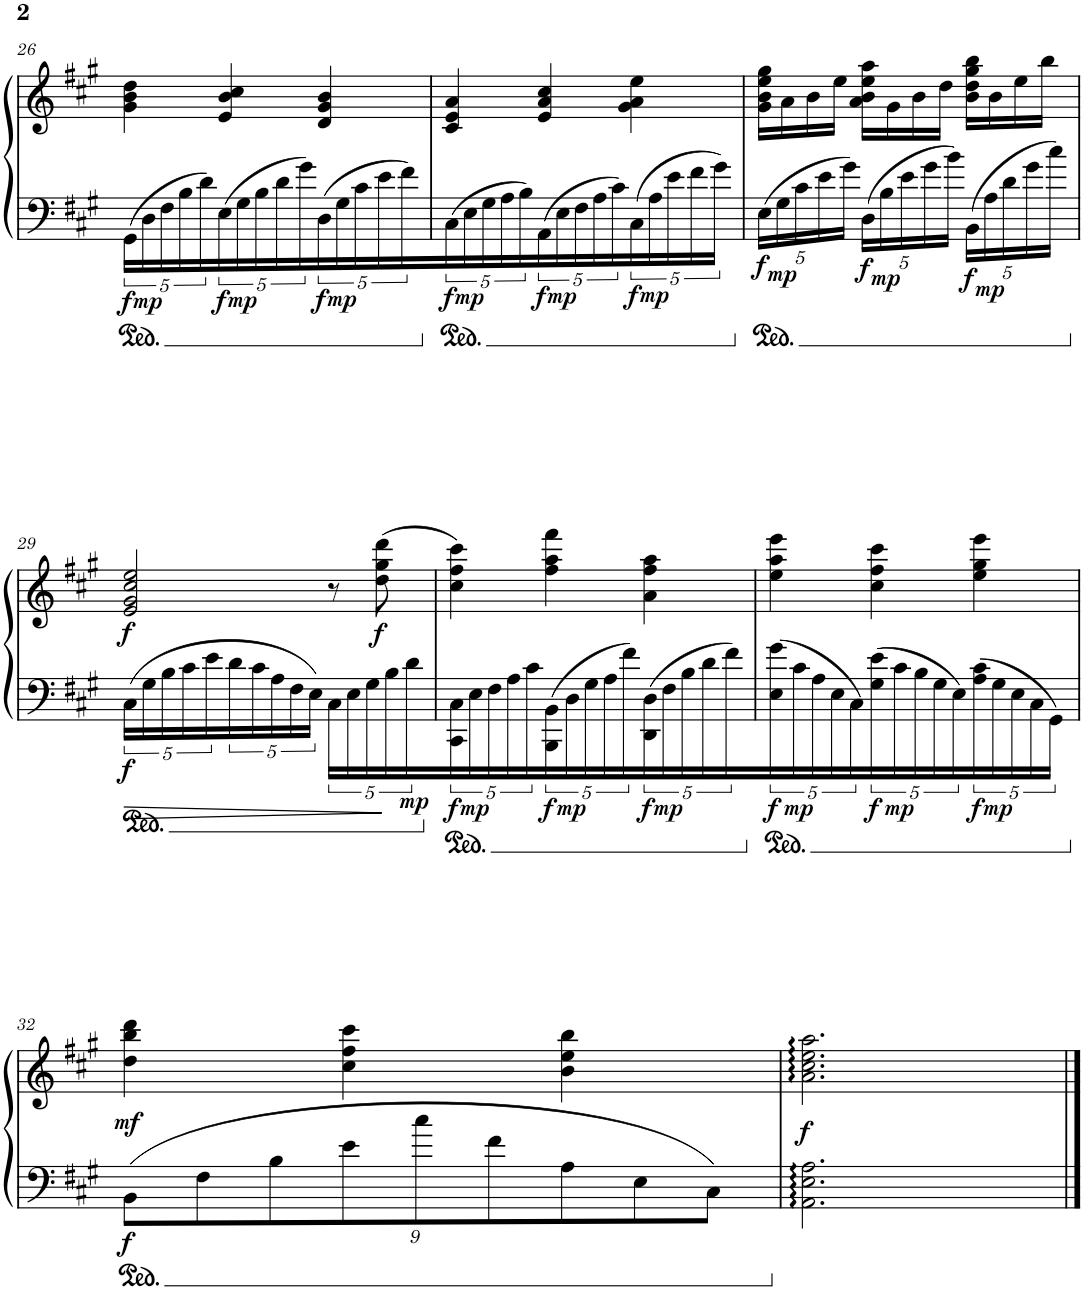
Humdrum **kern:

**kern	**kern	**dynam
*part1	*part1	*part1
*staff2	*staff1	*staff1/2
*I"Piano	*	*
*I'Pno.	*	*
!!LO:PB:g=z
*clefF4	*clefG2	*
*k[f#c#g#]	*k[f#c#g#]	*
*M3/4	*M3/4	*
=26	=26	=26
!	!	!LO:DY:b=2
20GG#\LL	4g#\ 4b\ 4dd\	f
!	!	!LO:DY:b=2
20D\	.	mp
20F#\	.	.
20B\	.	.
20d\	.	.
!	!	!LO:DY:b=2
20E\	4e/ 4b/ 4cc#/	f
!	!	!LO:DY:b=2
20G#\	.	mp
20B\	.	.
20d\	.	.
20g#\	.	.
!	!	!LO:DY:b=2
20D\	4d/ 4g#/ 4b/	f
!	!	!LO:DY:b=2
20G#\	.	mp
20c#\	.	.
20e\	.	.
20f#\	.	.
=27	=27	=27
!	!	!LO:DY:b=2
20C#\	4c#/ 4e/ 4a/	f
!	!	!LO:DY:b=2
20E\	.	mp
20G#\	.	.
20A\	.	.
20B\	.	.
!	!	!LO:DY:b=2
20AA\	4e/ 4a/ 4cc#/	f
!	!	!LO:DY:b=2
20E\	.	mp
20F#\	.	.
20A\	.	.
20c#\	.	.
!	!	!LO:DY:b=2
20C#\	4g#\ 4a\ 4ee\	f
!	!	!LO:DY:b=2
20A\	.	mp
20e\	.	.
20f#\	.	.
20g#\JJ	.	.
=28	=28	=28
*Xbrackettup	*	*
!	!	!LO:DY:b=2
20E\LL	16g#\ 16b\ 16ee\ 16gg#\LL	f
!	!	!LO:DY:b=2
20G#\	.	mp
.	16a\	.
20c#\	.	.
.	16b\	.
20e\	.	.
.	16ee\JJ	.
20g#\JJ	.	.
!	!	!LO:DY:b=2
20D\LL	16a\ 16b\ 16ee\ 16aa\LL	f
!	!	!LO:DY:b=2
20B\	.	mp
.	16g#\	.
20e\	.	.
.	16b\	.
20g#\	.	.
.	16dd\JJ	.
20b\JJ	.	.
!	!	!LO:DY:b=2
20BB\LL	16b\ 16dd\ 16gg#\ 16bb\LL	f
!	!	!LO:DY:b=2
20A\	.	mp
.	16b\	.
20d\	.	.
.	16ee\	.
20g#\	.	.
.	16bb\JJ	.
20cc#\JJ	.	.
!!LO:LB:g=z
=29	=29	=29
*brackettup	*	*
!	!	!LO:DY:b=2
!	!	!LO:DY:n=1:b
20C#\LL	2e/ 2g#/ 2cc#/ 2ee/	f f
20G#\	.	.
20B\	.	.
20c#\	.	.
20e\	.	.
20d\	.	.
20c#\	.	.
20A\	.	.
20F#\	.	.
20E\JJ	.	.
20C#\LL	8r	.
20E\	.	.
20G#\	.	.
!	!	!LO:DY:n=2:b
.	(8dd\ 8gg#\ 8ddd\	f
20B\	.	.
!	!	!LO:DY:n=3:b=2
20d\	.	mp
=30	=30	=30
!	!	!LO:DY:b=2
20CC#\ 20C#\	4cc#\ 4ff#\ 4ccc#\)	f
!	!	!LO:DY:b=2
20E\	.	mp
20F#\	.	.
20A\	.	.
20c#\	.	.
!	!	!LO:DY:b=2
20BBB\ 20BB\	4ff#\ 4aa\ 4fff#\	f
!	!	!LO:DY:b=2
20D\	.	mp
20G#\	.	.
20A\	.	.
20f#\	.	.
!	!	!LO:DY:b=2
20DD\ 20D\	4a\ 4ff#\ 4aa\	f
!	!	!LO:DY:b=2
20F#\	.	mp
20B\	.	.
20d\	.	.
20f#\	.	.
=31	=31	=31
!	!	!LO:DY:b=2
20E\ 20g#\	4ee\ 4aa\ 4eee\	f
!	!	!LO:DY:b=2
20c#\	.	mp
20A\	.	.
20E\	.	.
20C#\	.	.
!	!	!LO:DY:b=2
20G#\ 20e\	4cc#\ 4ff#\ 4ccc#\	f
!	!	!LO:DY:b=2
20c#\	.	mp
20B\	.	.
20G#\	.	.
20E\	.	.
!	!	!LO:DY:b=2
20A\ 20c#\	4ee\ 4gg#\ 4eee\	f
!	!	!LO:DY:b=2
20G#\	.	mp
20E\	.	.
20C#\	.	.
20GG#\JJ	.	.
!!LO:LB:g=z
=32	=32	=32
*Xbrackettup	*	*
!	!	!LO:DY:b=2
!	!	!LO:DY:n=1:b
12BB\L	4dd\ 4bb\ 4ddd\	f mf
12F#\	.	.
12B\	.	.
12e\	4cc#\ 4ff#\ 4ccc#\	.
12cc#\	.	.
12f#\	.	.
12A\	4b\ 4ee\ 4bb\	.
12E\	.	.
12C#\J	.	.
=33	=33	=33
!	!	!LO:DY:b
2.AA\ 2.E\ 2.A\	2.a\ 2.cc#\ 2.ee\ 2.aa\	f
==	==	==
*-	*-	*-
